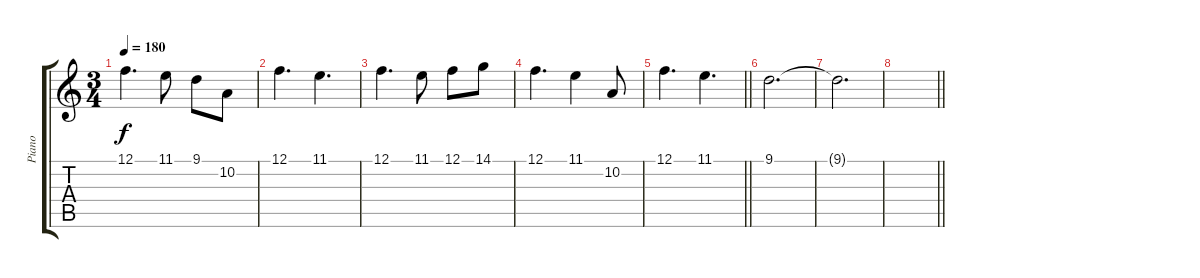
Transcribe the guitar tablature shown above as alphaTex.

\track ("Piano" "Piano") {instrument brightacousticpiano}
\staff {score tabs}
\tuning (F4 B3 G3 D3 A2 E2) {hide}
\ts (3 4)
\tempo 180
\clef g2
\ks c
12.1.4{d dy f} 11.1.8 9.1.8 10.2.8 |
12.1.4{d} 11.1.4{d} |
12.1.4{d} 11.1.8 12.1.8 14.1.8 |
12.1.4{d} 11.1.4 10.2.8 |
\barLineRight lightlight
12.1.4{d} 11.1.4{d} |
9.1.2{d} |
9.1{t}.2{d} |
\barLineRight lightlight
